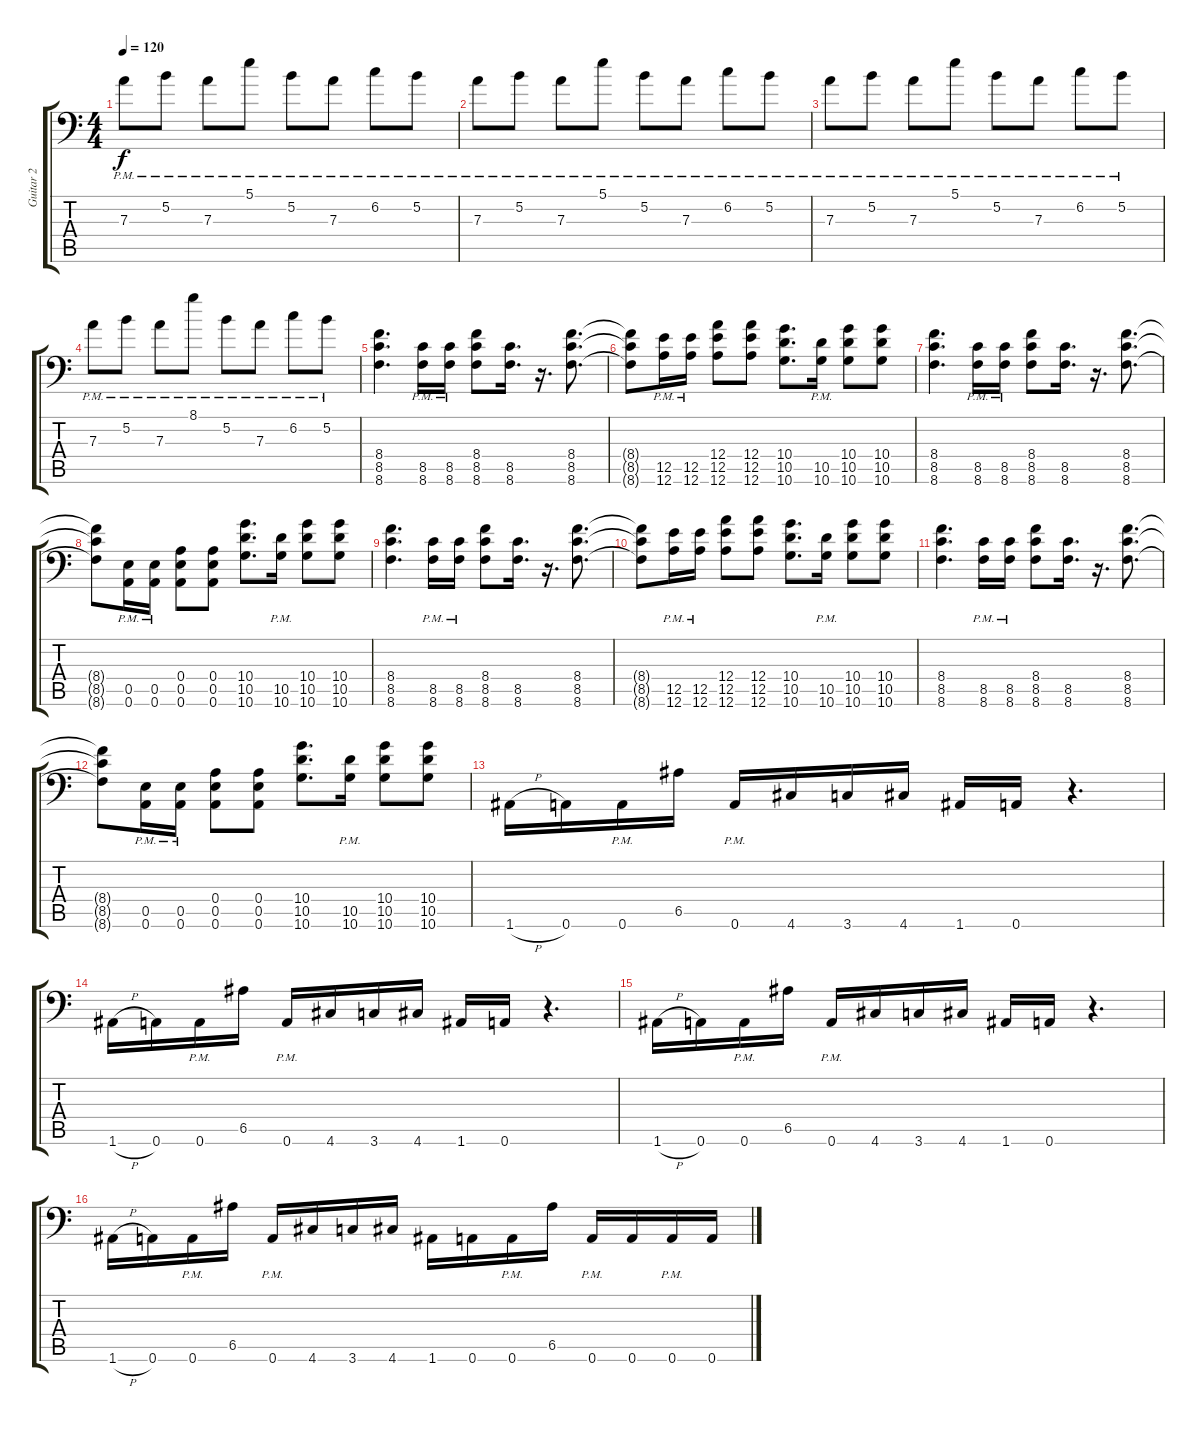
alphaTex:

\track ("Guitar 2" "Guitar 2") {instrument distortionguitar}
\staff {score tabs}
\tuning (B3 Gb3 D3 A2 E2 A1) {hide}
\ts (4 4)
\tempo 120
\clef f4
\ks c
7.3{pm}.8{dy f} 5.2{pm}.8 7.3{pm}.8 5.1{pm}.8 5.2{pm}.8 7.3{pm}.8 6.2{pm}.8 5.2{pm}.8 |
7.3{pm}.8 5.2{pm}.8 7.3{pm}.8 5.1{pm}.8 5.2{pm}.8 7.3{pm}.8 6.2{pm}.8 5.2{pm}.8 |
7.3{pm}.8 5.2{pm}.8 7.3{pm}.8 5.1{pm}.8 5.2{pm}.8 7.3{pm}.8 6.2{pm}.8 5.2{pm}.8 |
7.3{pm}.8 5.2{pm}.8 7.3{pm}.8 8.1{pm}.8 5.2{pm}.8 7.3{pm}.8 6.2{pm}.8 5.2{pm}.8 |
(8.4 8.5 8.6).4{d} (8.5{pm} 8.6{pm}).16 (8.5{pm} 8.6{pm}).16 (8.4 8.5 8.6).8 (8.5 8.6).16{d} r.16{d} (8.4 8.5 8.6).8{d} |
(8.4{t} 8.5{t} 8.6{t}).8 (12.5{pm} 12.6{pm}).16 (12.5{pm} 12.6{pm}).16 (12.4 12.5 12.6).8 (12.4 12.5 12.6).8 (10.4 10.5 10.6).8{d} (10.5{pm} 10.6{pm}).16 (10.4 10.5 10.6).8 (10.4 10.5 10.6).8 |
(8.4 8.5 8.6).4{d} (8.5{pm} 8.6{pm}).16 (8.5{pm} 8.6{pm}).16 (8.4 8.5 8.6).8 (8.5 8.6).16{d} r.16{d} (8.4 8.5 8.6).8{d} |
(8.4{t} 8.5{t} 8.6{t}).8 (0.5{pm} 0.6{pm}).16 (0.5{pm} 0.6{pm}).16 (0.4 0.5 0.6).8 (0.4 0.5 0.6).8 (10.4 10.5 10.6).8{d} (10.5{pm} 10.6{pm}).16 (10.4 10.5 10.6).8 (10.4 10.5 10.6).8 |
(8.4 8.5 8.6).4{d} (8.5{pm} 8.6{pm}).16 (8.5{pm} 8.6{pm}).16 (8.4 8.5 8.6).8 (8.5 8.6).16{d} r.16{d} (8.4 8.5 8.6).8{d} |
(8.4{t} 8.5{t} 8.6{t}).8 (12.5{pm} 12.6{pm}).16 (12.5{pm} 12.6{pm}).16 (12.4 12.5 12.6).8 (12.4 12.5 12.6).8 (10.4 10.5 10.6).8{d} (10.5{pm} 10.6{pm}).16 (10.4 10.5 10.6).8 (10.4 10.5 10.6).8 |
(8.4 8.5 8.6).4{d} (8.5{pm} 8.6{pm}).16 (8.5{pm} 8.6{pm}).16 (8.4 8.5 8.6).8 (8.5 8.6).16{d} r.16{d} (8.4 8.5 8.6).8{d} |
(8.4{t} 8.5{t} 8.6{t}).8 (0.5{pm} 0.6{pm}).16 (0.5{pm} 0.6{pm}).16 (0.4 0.5 0.6).8 (0.4 0.5 0.6).8 (10.4 10.5 10.6).8{d} (10.5{pm} 10.6{pm}).16 (10.4 10.5 10.6).8 (10.4 10.5 10.6).8 |
1.6{h}.16 0.6.16 0.6{pm}.16 6.5.16 0.6{pm}.16 4.6.16 3.6.16 4.6.16 1.6.16 0.6.16 r.4{d} |
1.6{h}.16 0.6.16 0.6{pm}.16 6.5.16 0.6{pm}.16 4.6.16 3.6.16 4.6.16 1.6.16 0.6.16 r.4{d} |
1.6{h}.16 0.6.16 0.6{pm}.16 6.5.16 0.6{pm}.16 4.6.16 3.6.16 4.6.16 1.6.16 0.6.16 r.4{d} |
1.6{h}.16 0.6.16 0.6{pm}.16 6.5.16 0.6{pm}.16 4.6.16 3.6.16 4.6.16 1.6.16 0.6.16 0.6{pm}.16 6.5.16 0.6{pm}.16 0.6.16 0.6{pm}.16 0.6.16
